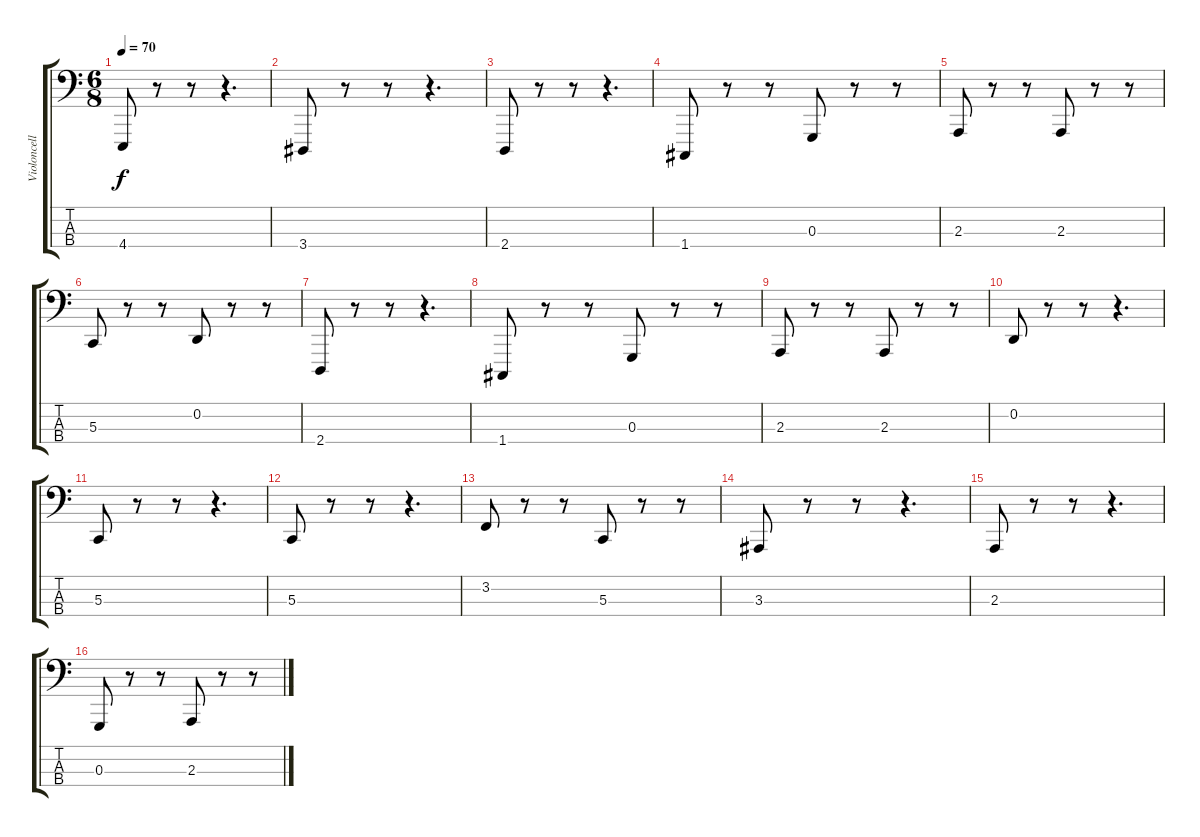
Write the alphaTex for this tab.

\track ("Violoncello" "Violoncell") {instrument cello}
\staff {score tabs}
\tuning (A2 D2 G1 C1) {hide}
\ts (6 8)
\tempo 70
\clef f4
\ks c
4.4.8{dy f} r.8 r.8 r.4{d} |
3.4.8 r.8 r.8 r.4{d} |
2.4.8 r.8 r.8 r.4{d} |
1.4.8 r.8 r.8 0.3.8 r.8 r.8 |
2.3.8 r.8 r.8 2.3.8 r.8 r.8 |
5.3.8 r.8 r.8 0.2.8 r.8 r.8 |
2.4.8 r.8 r.8 r.4{d} |
1.4.8 r.8 r.8 0.3.8 r.8 r.8 |
2.3.8 r.8 r.8 2.3.8 r.8 r.8 |
0.2.8 r.8 r.8 r.4{d} |
5.3.8 r.8 r.8 r.4{d} |
5.3.8 r.8 r.8 r.4{d} |
3.2.8 r.8 r.8 5.3.8 r.8 r.8 |
3.3.8 r.8 r.8 r.4{d} |
2.3.8 r.8 r.8 r.4{d} |
0.3.8 r.8 r.8 2.3.8 r.8 r.8
